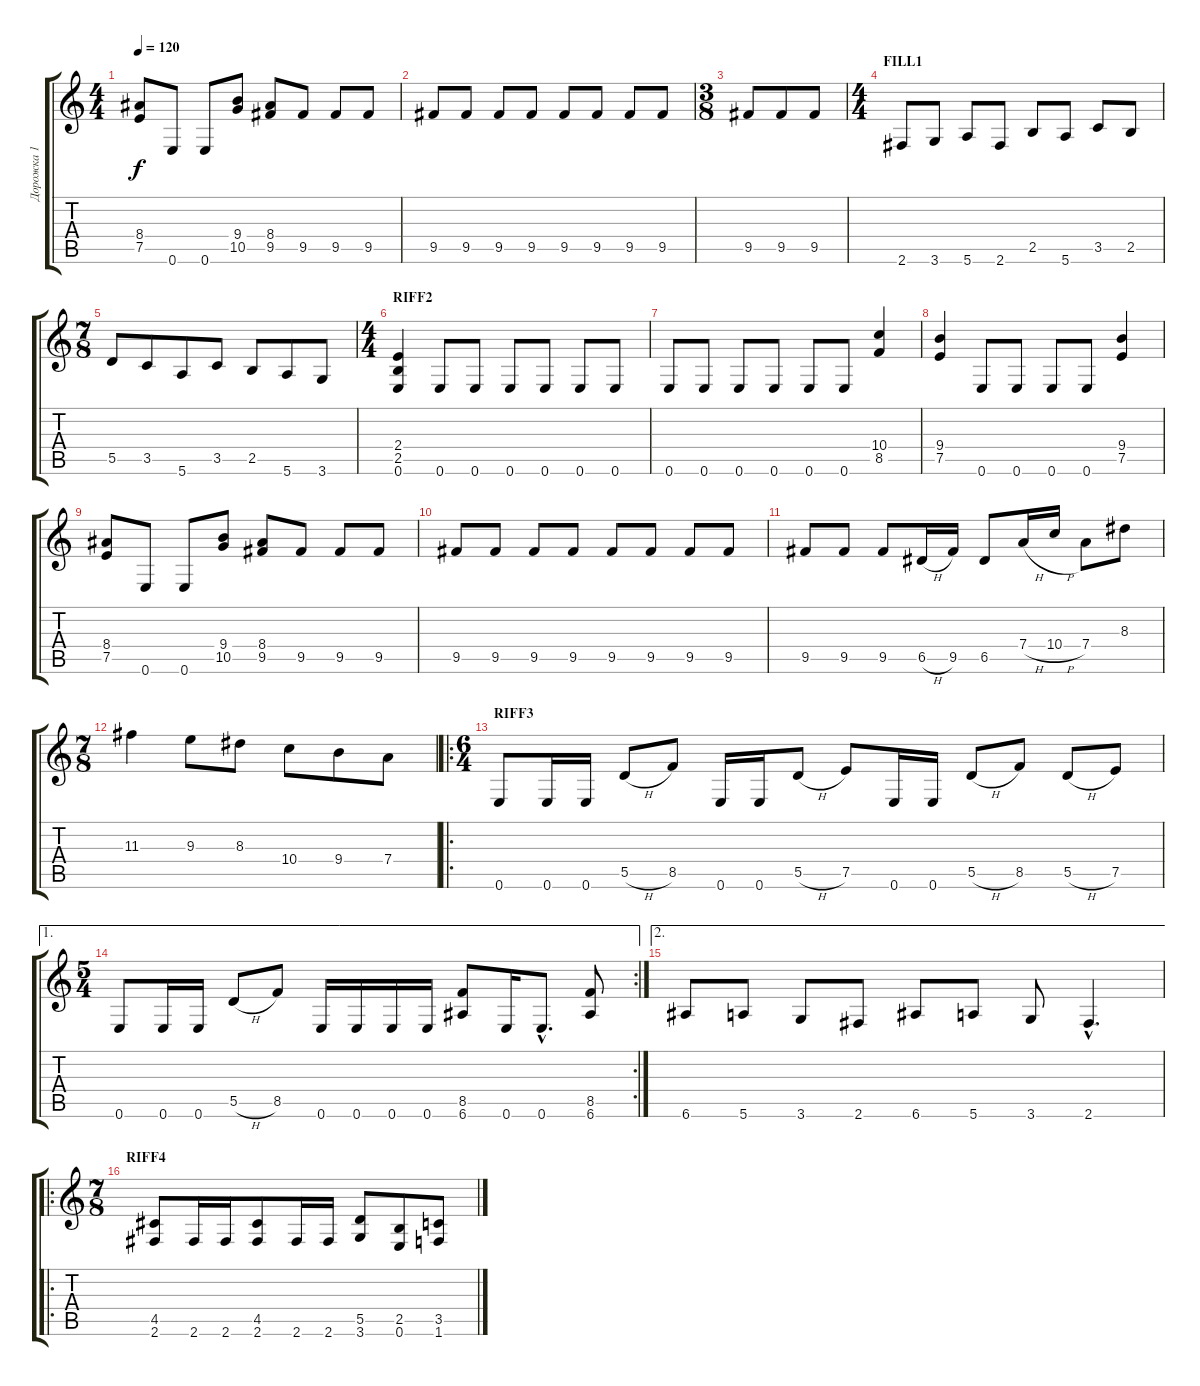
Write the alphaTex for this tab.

\track ("Дорожка 1" "Дорожка 1") {instrument distortionguitar}
\staff {score tabs}
\tuning (E4 B3 G3 D3 A2 E2) {hide}
\ts (4 4)
\tempo 120
\clef g2
\ks c
(8.4 7.5).8{dy f} 0.6.8 0.6.8 (9.4 10.5).8 (8.4 9.5).8 9.5.8 9.5.8 9.5.8 |
9.5.8 9.5.8 9.5.8 9.5.8 9.5.8 9.5.8 9.5.8 9.5.8 |
\ts (3 8)
9.5.8 9.5.8 9.5.8 |
\ts (4 4)
\section ("" "FILL1")
2.6.8 3.6.8 5.6.8 2.6.8 2.5.8 5.6.8 3.5.8 2.5.8 |
\ts (7 8)
5.5.8 3.5.8 5.6.8 3.5.8 2.5.8 5.6.8 3.6.8 |
\ts (4 4)
\section ("" "RIFF2")
(2.4 2.5 0.6).4 0.6.8 0.6.8 0.6.8 0.6.8 0.6.8 0.6.8 |
0.6.8 0.6.8 0.6.8 0.6.8 0.6.8 0.6.8 (10.4 8.5).4 |
(9.4 7.5).4 0.6.8 0.6.8 0.6.8 0.6.8 (9.4 7.5).4 |
(8.4 7.5).8 0.6.8 0.6.8 (9.4 10.5).8 (8.4 9.5).8 9.5.8 9.5.8 9.5.8 |
9.5.8 9.5.8 9.5.8 9.5.8 9.5.8 9.5.8 9.5.8 9.5.8 |
9.5.8 9.5.8 9.5.8 6.5{h}.16 9.5.16 6.5.8 7.4{h}.16 10.4{h}.16 7.4.8 8.3.8 |
\ts (7 8)
11.3.4 9.3.8 8.3.8 10.4.8 9.4.8 7.4.8 |
\ro
\ts (6 4)
\section ("" "RIFF3")
0.6.8 0.6.16 0.6.16 5.5{h}.8 8.5.8 0.6.16 0.6.16 5.5{h}.8 7.5.8 0.6.16 0.6.16 5.5{h}.8 8.5.8 5.5{h}.8 7.5.8 |
\ae 1
\rc 2
\ts (5 4)
0.6.8 0.6.16 0.6.16 5.5{h}.8 8.5.8 0.6.16 0.6.16 0.6.16 0.6.16 (8.5 6.6).8 0.6.16 0.6{hac}.8{d} (8.5 6.6).8 |
\ae 2
6.6.8 5.6.8 3.6.8 2.6.8 6.6.8 5.6.8 3.6.8 2.6{hac}.4{d} |
\ro
\ts (7 8)
\section ("" "RIFF4")
(4.5 2.6).8 2.6.16 2.6.16 (4.5 2.6).8 2.6.16 2.6.16 (5.5 3.6).8 (2.5 0.6).8 (3.5 1.6).8
